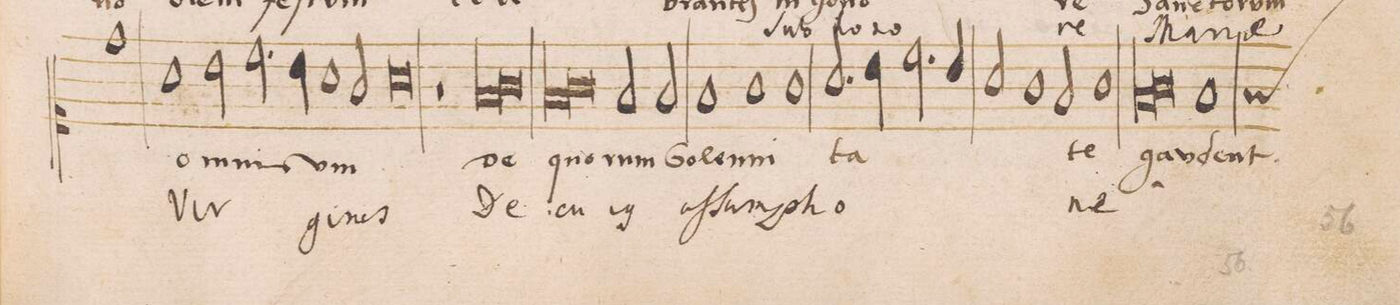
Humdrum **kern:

**kern	**text	**text
*I"CANTUS	*	*
*clefC1	*	*
*k[]	*	*
*met(C|)	*	*
*M2/1	*	*
1dd	.	.
1a	o-	Vir-
=26-	=26-	=26-
2b\	-mni-	.
2.cc\	.	.
4b\	.	.
1a\	.	-gi-
=27-	=27-	=27-
2g/	-um	-nis
0a	.	.
=28-	=28-	=28-
1r	.	.
=29-	=29-	=29-
*lig	*	*
1f	De	De
1g	.	.
*Xlig	*	*
=30-	=30-	=30-
*lig	*	*
1f	quo-	cu-
1g	.	.
*Xlig	*	*
=31-	=31-	=31-
2f/	-rum	-ius
2f/	So-	aſ-
1f	-lem-	-ſum-
=32-	=32-	=32-
1g	-ni-	-pti-
1g	.	-o-
=33-	=33-	=33-
2.a/	-ta-	.
4b\	.	.
2.cc\	.	.
4b/	.	.
=34-	=34-	=34-
2a/	.	.
1g	.	.
2f/	.	.
=35-	=35-	=35-
1g	-te	-ne
*lig	*	*
1f	gau-	.
=36-	=36-	=36-
1g	.	.
*Xlig	*	*
*custos:f	*	*
1f	-dent	.
=37-	=37-	=37-
*-	*-	*-
